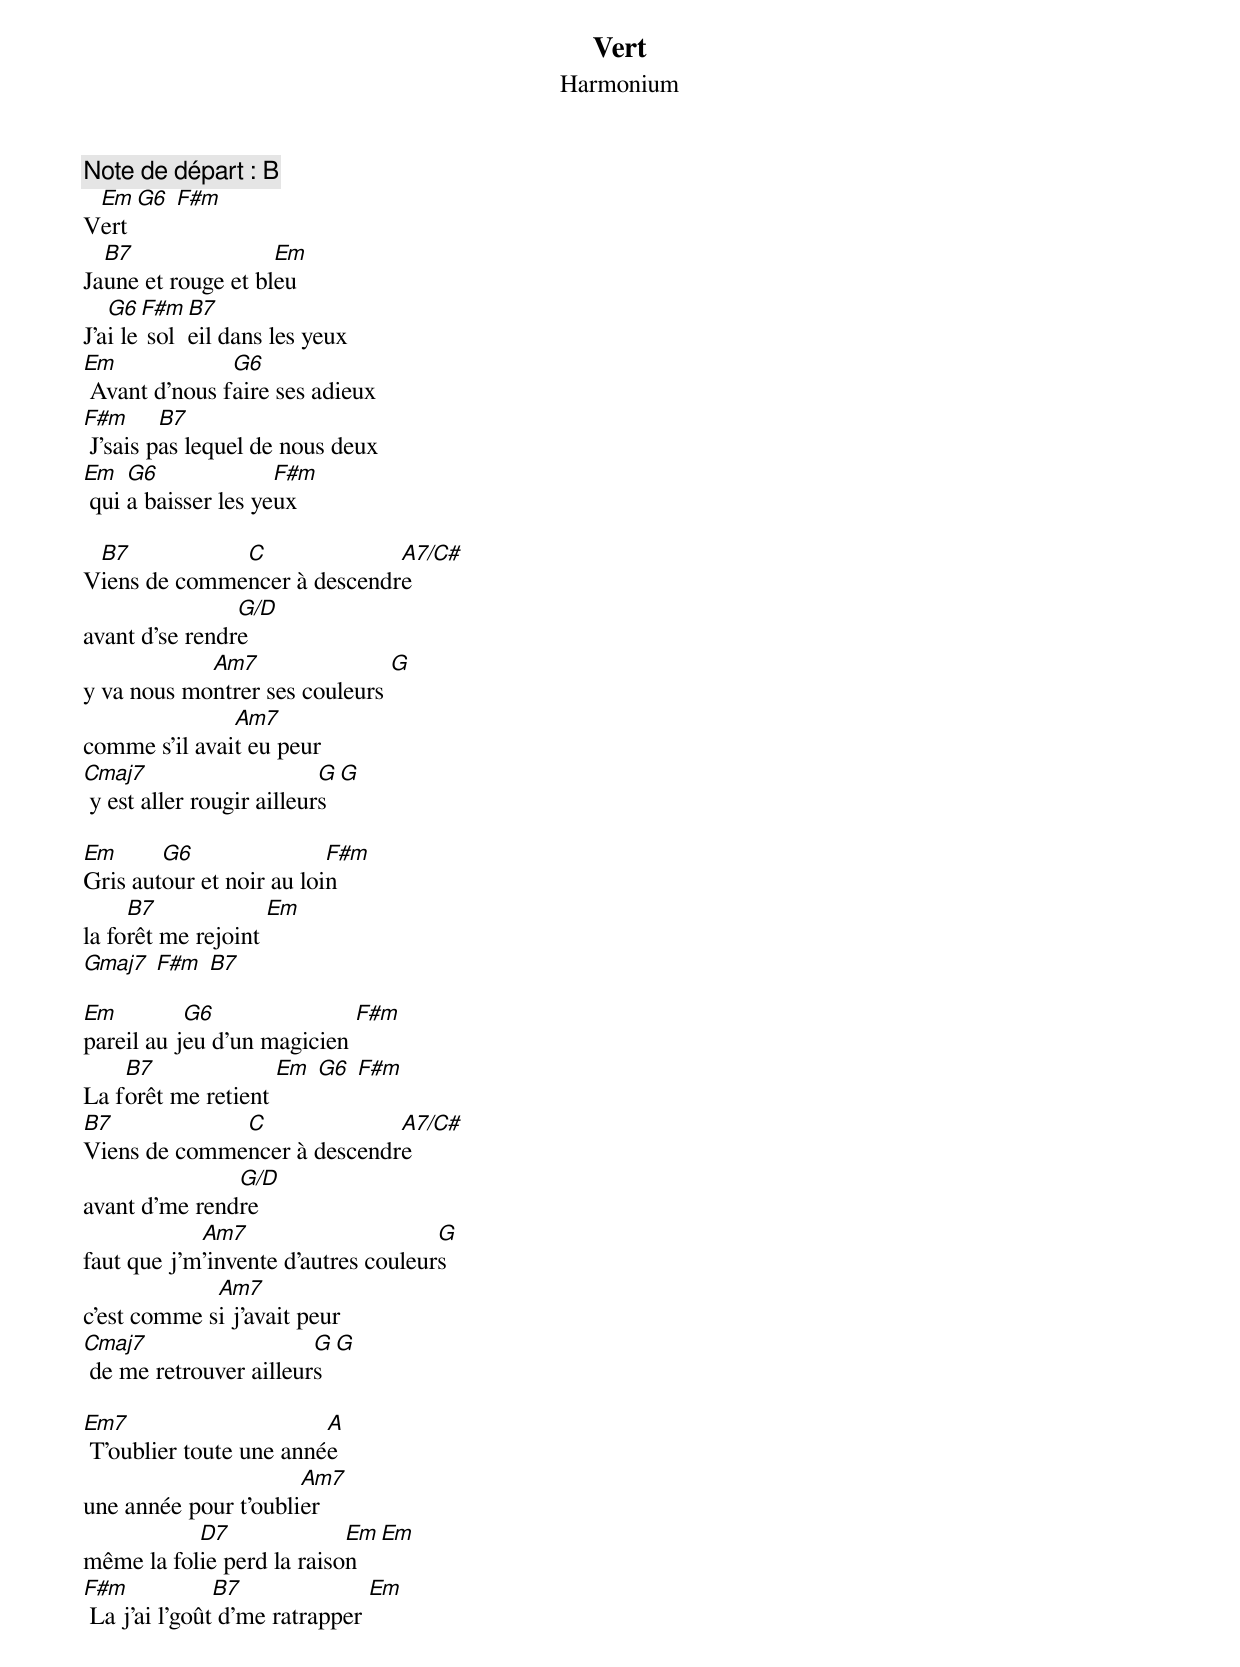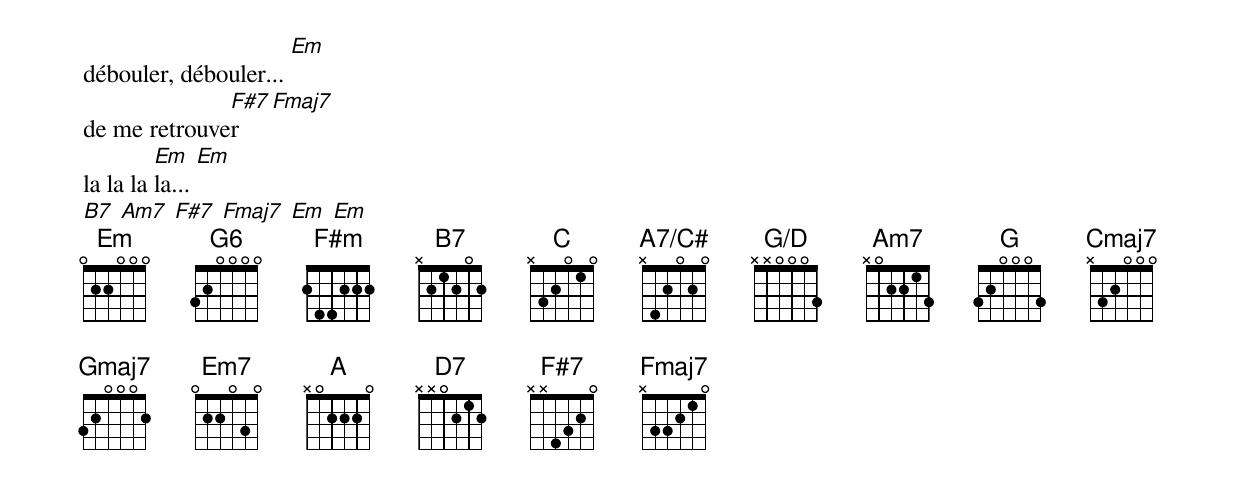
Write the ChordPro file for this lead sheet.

{title:Vert}
{st:Harmonium}

{define: A7/C# base-fret 1 frets -1 4 2 0 2 0 }
{define: G/D base-fret 1 frets -1 -1 0 0 0 3 }
{define: G6 base-fret 1 frets 3 2 0 0 0 0 }
{define: Gmaj7 base-fret 1 frets 3 2 0 0 0 2 }

{c:Note de départ : B}
V[Em]ert [G6] [F#m]
Ja[B7]une et rouge et bl[Em]eu
J'a[G6]i le[F#m] sol[B7]eil dans les yeux
[Em] Avant d'nous f[G6]aire ses adieux
[F#m] J'sais p[B7]as lequel de nous deux
[Em] qui [G6]a baisser les ye[F#m]ux

V[B7]iens de comme[C]ncer à descendr[A7/C#]e
avant d'se rendr[G/D]e
y va nous mo[Am7]ntrer ses couleurs [G]
comme s'il avai[Am7]t eu peur
[Cmaj7] y est aller rougir ailleur[G]s [G]

[Em]Gris aut[G6]our et noir au loi[F#m]n
la fo[B7]rêt me rejoint [Em]
[Gmaj7] [F#m] [B7]

[Em]pareil au j[G6]eu d'un magicien [F#m]
La f[B7]orêt me retient [Em] [G6] [F#m]
[B7]Viens de comme[C]ncer à descendr[A7/C#]e
avant d'me rend[G/D]re
faut que j'm[Am7]'invente d'autres couleur[G]s
c'est comme s[Am7]i j'avait peur
[Cmaj7] de me retrouver ailleur[G]s [G]

[Em7] T'oublier toute une anné[A]e
une année pour t'oubli[Am7]er
même la fol[D7]ie perd la raiso[Em]n [Em]
[F#m] La j'ai l'goût[B7] d'me ratrapper [Em]
débouler, débouler... [Em]
de me retrouve[F#7]r [Fmaj7]
la la la [Em]la... [Em]
[B7] [Am7] [F#7] [Fmaj7] [Em] [Em]
